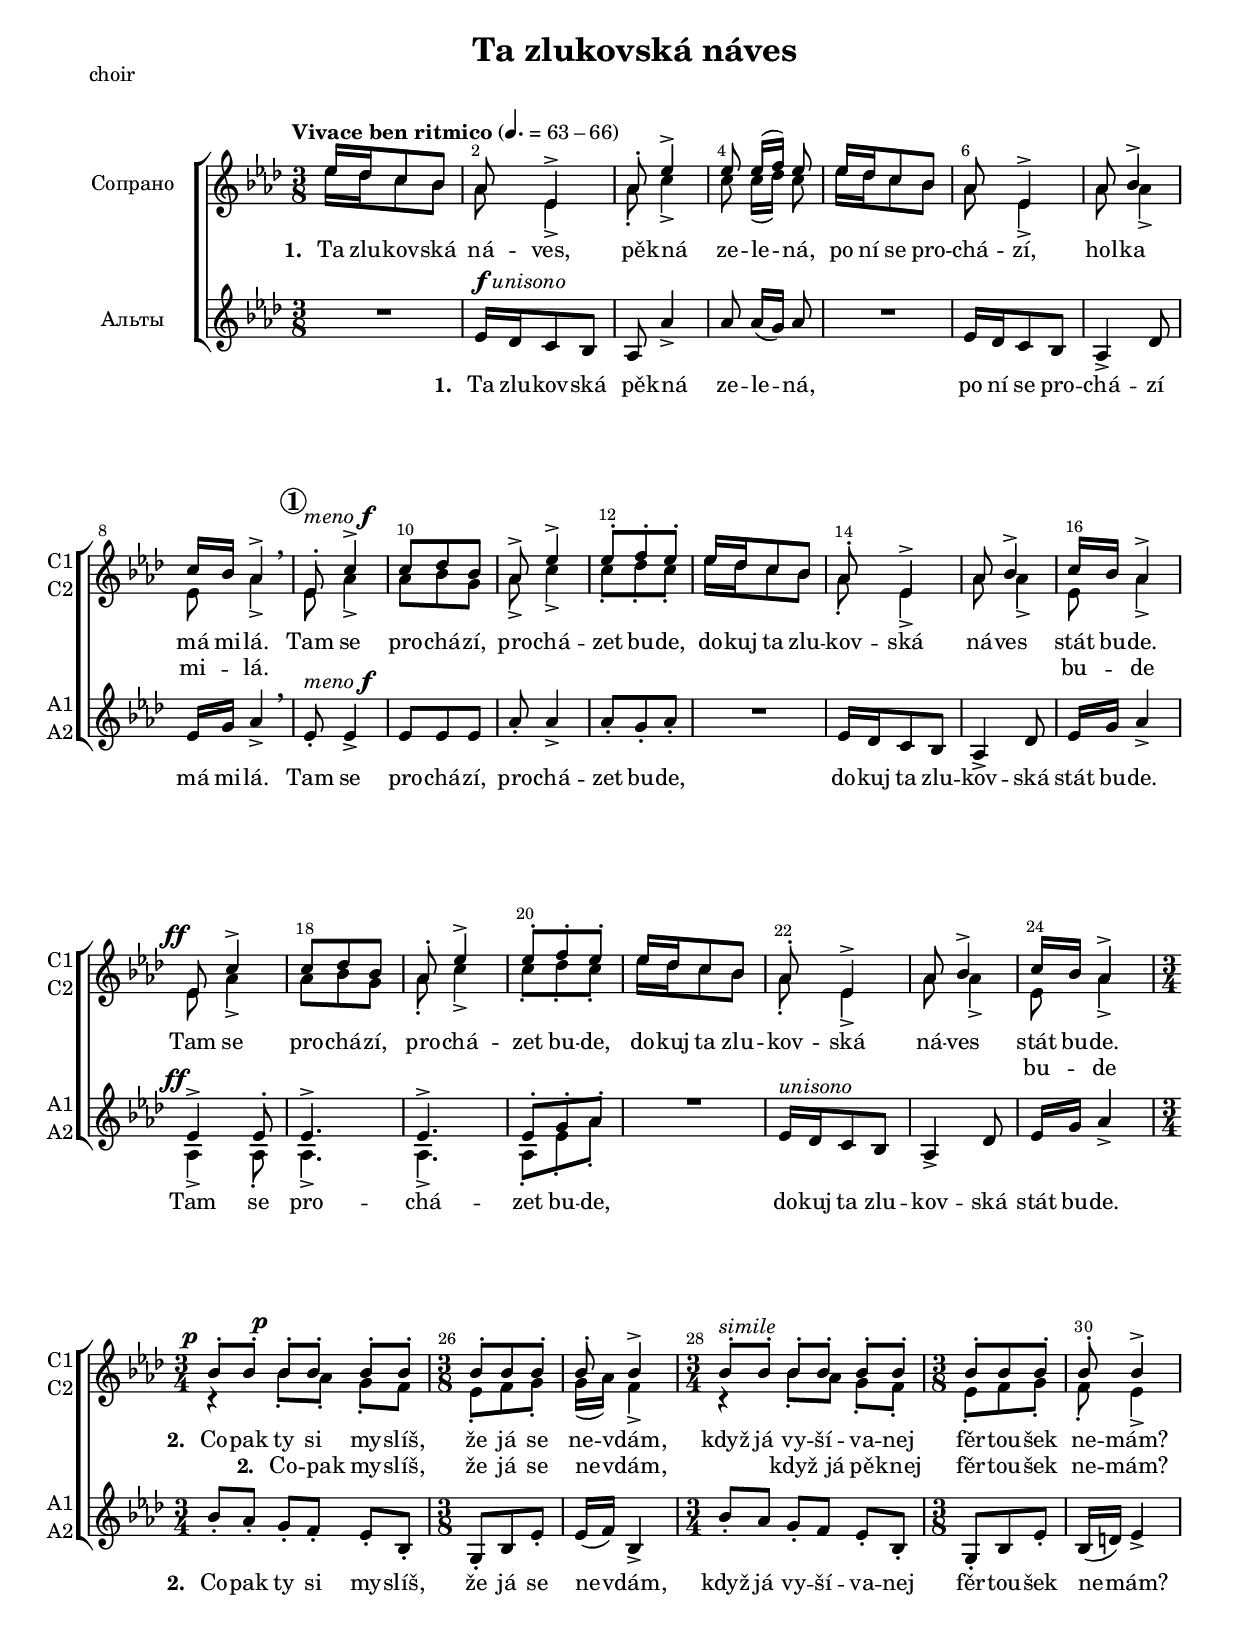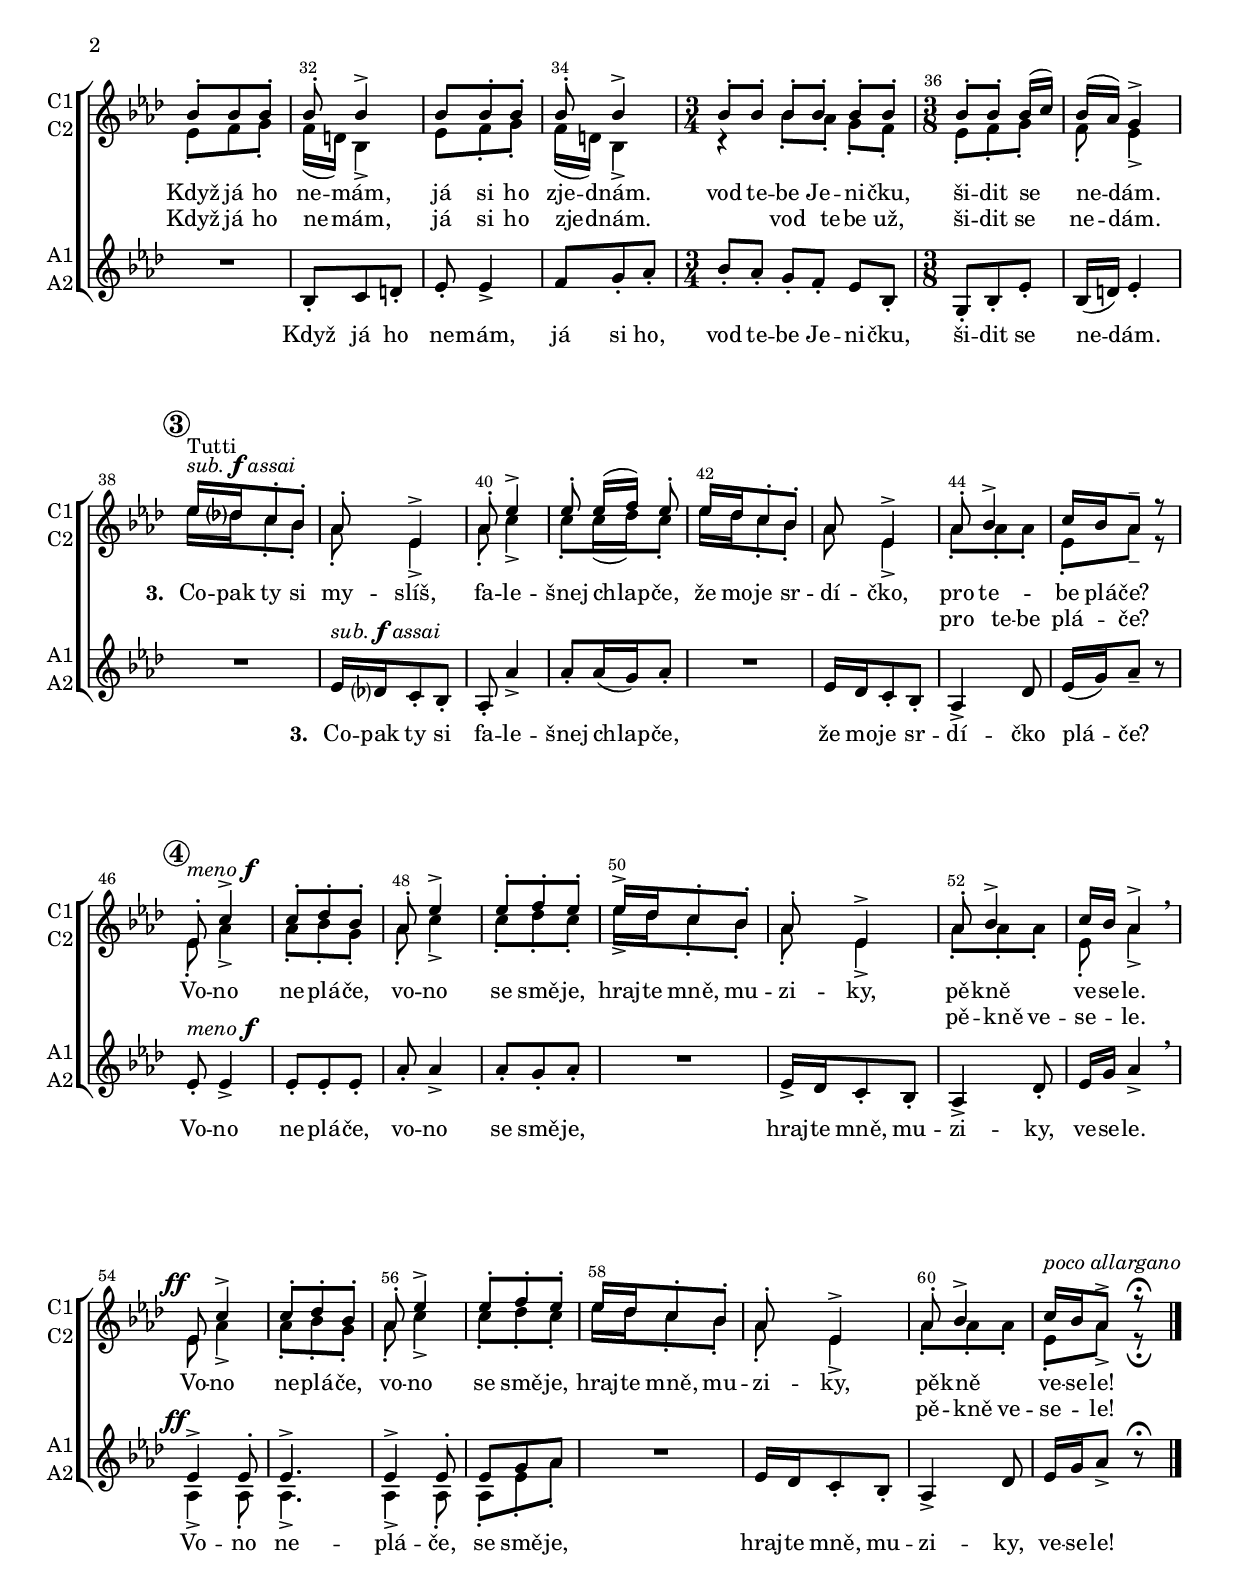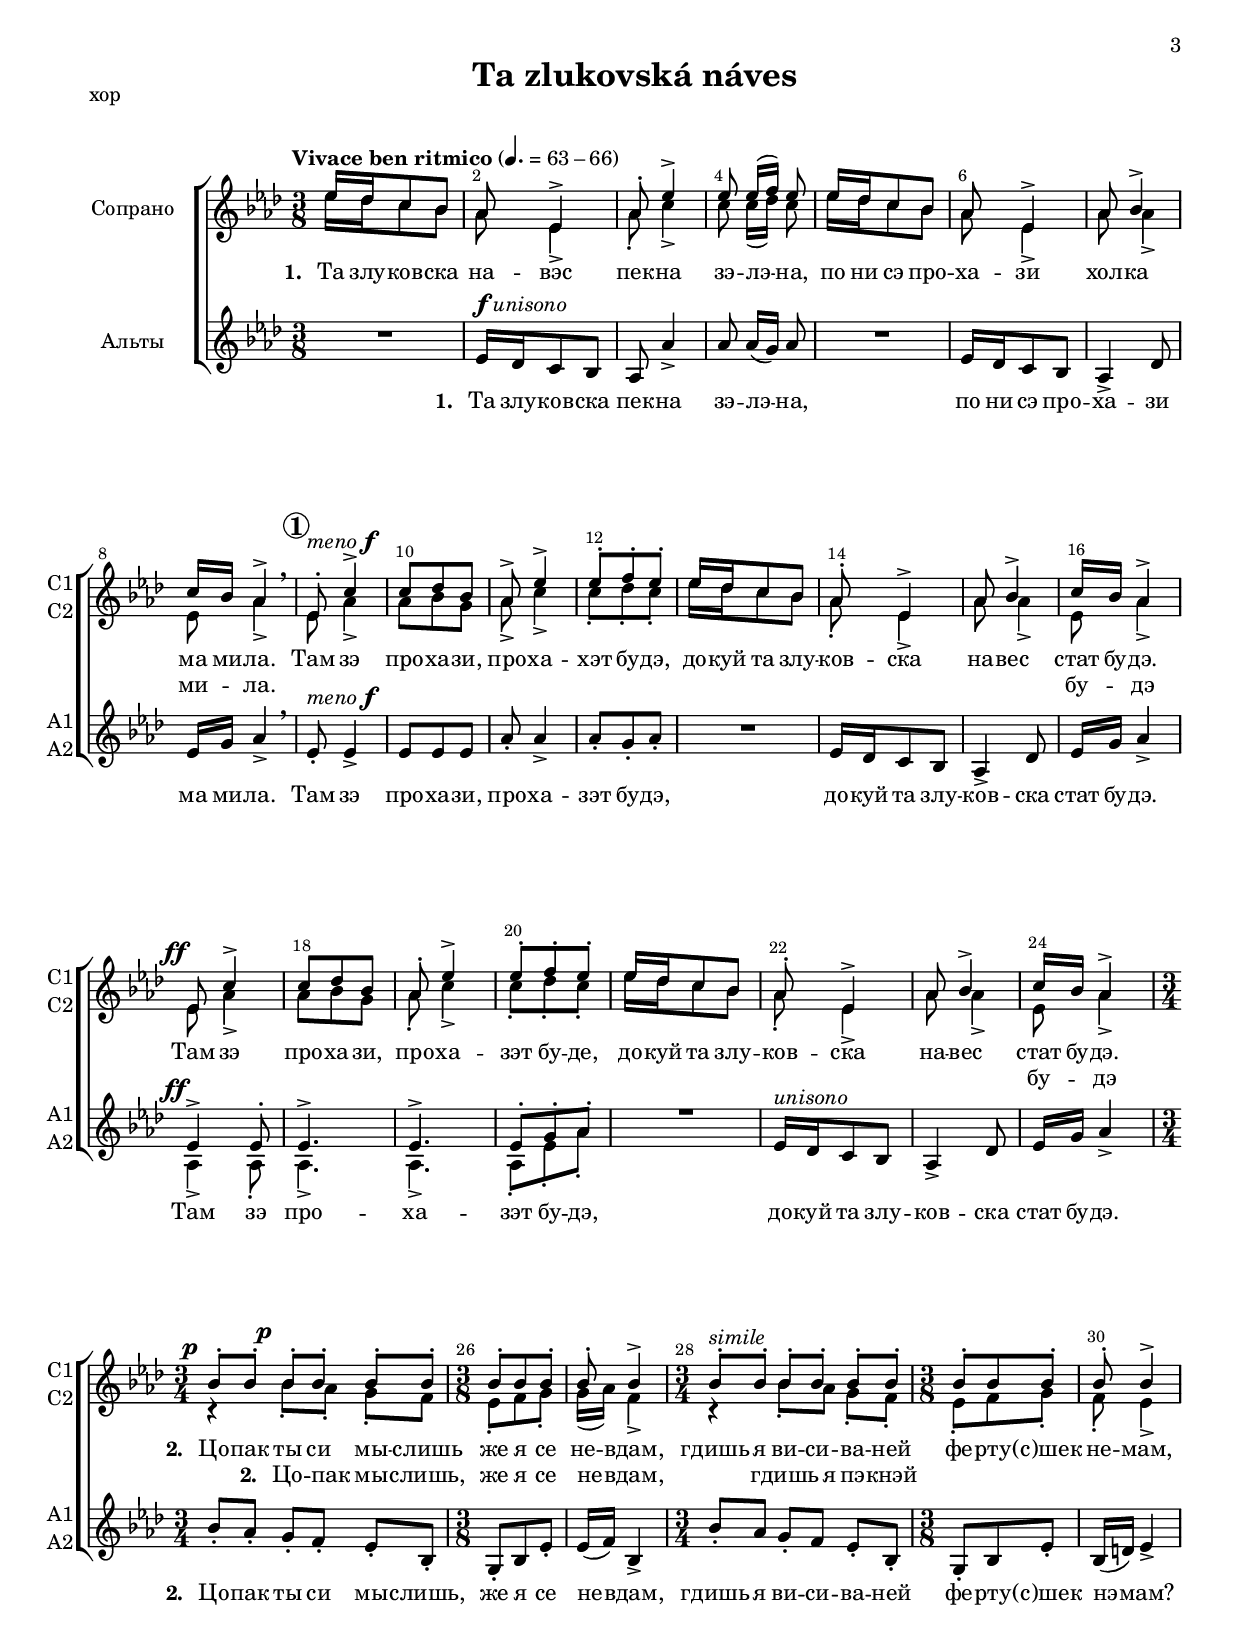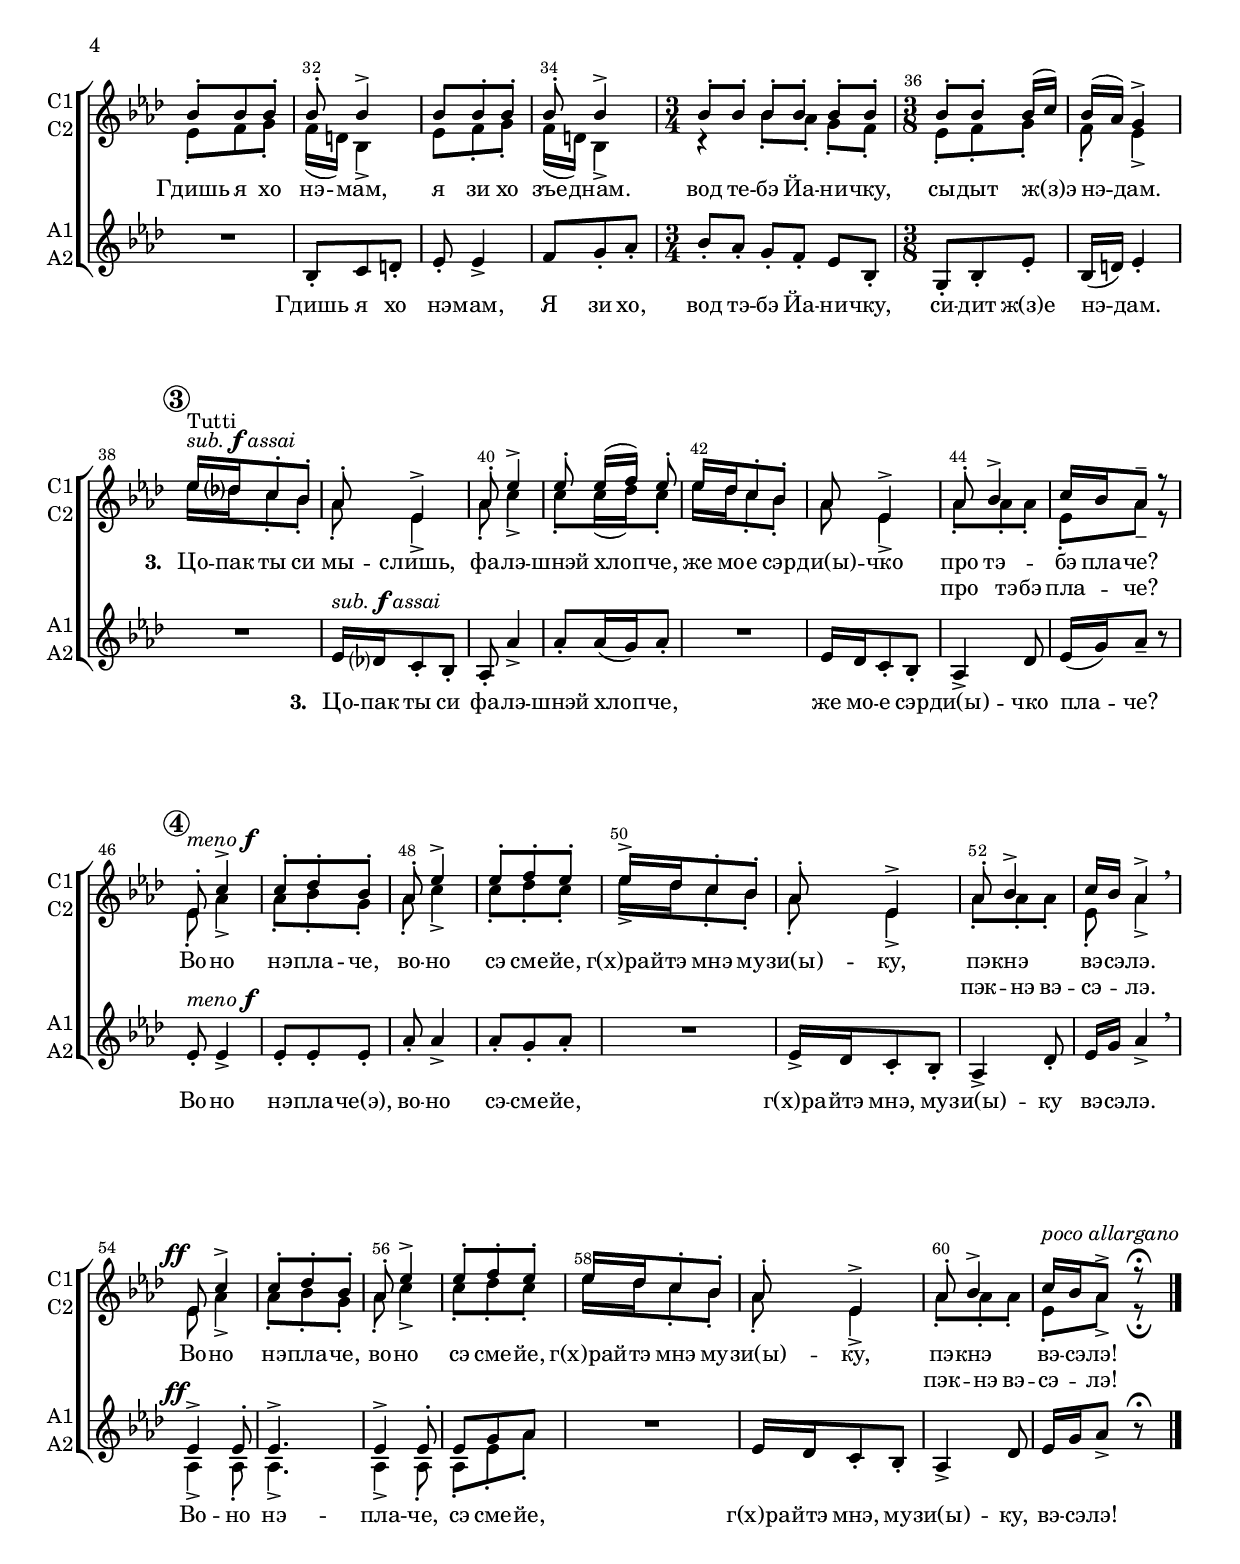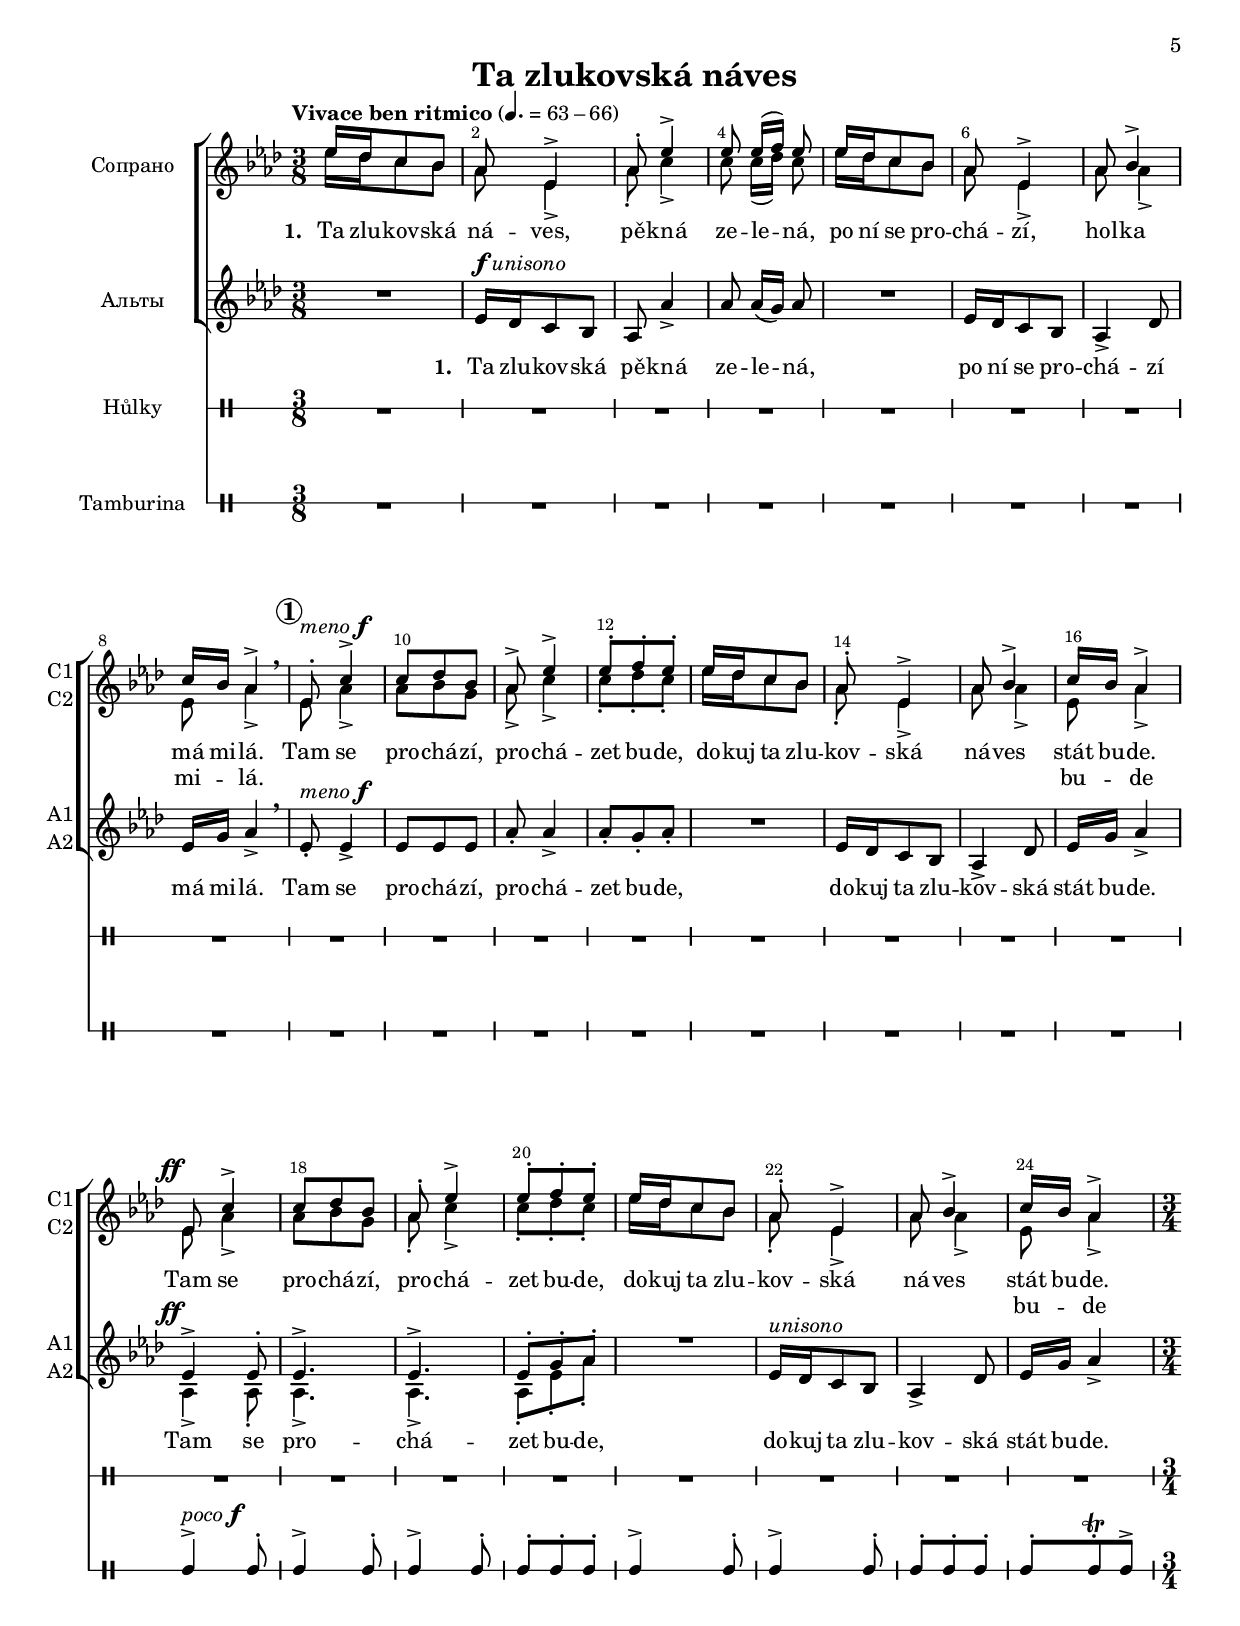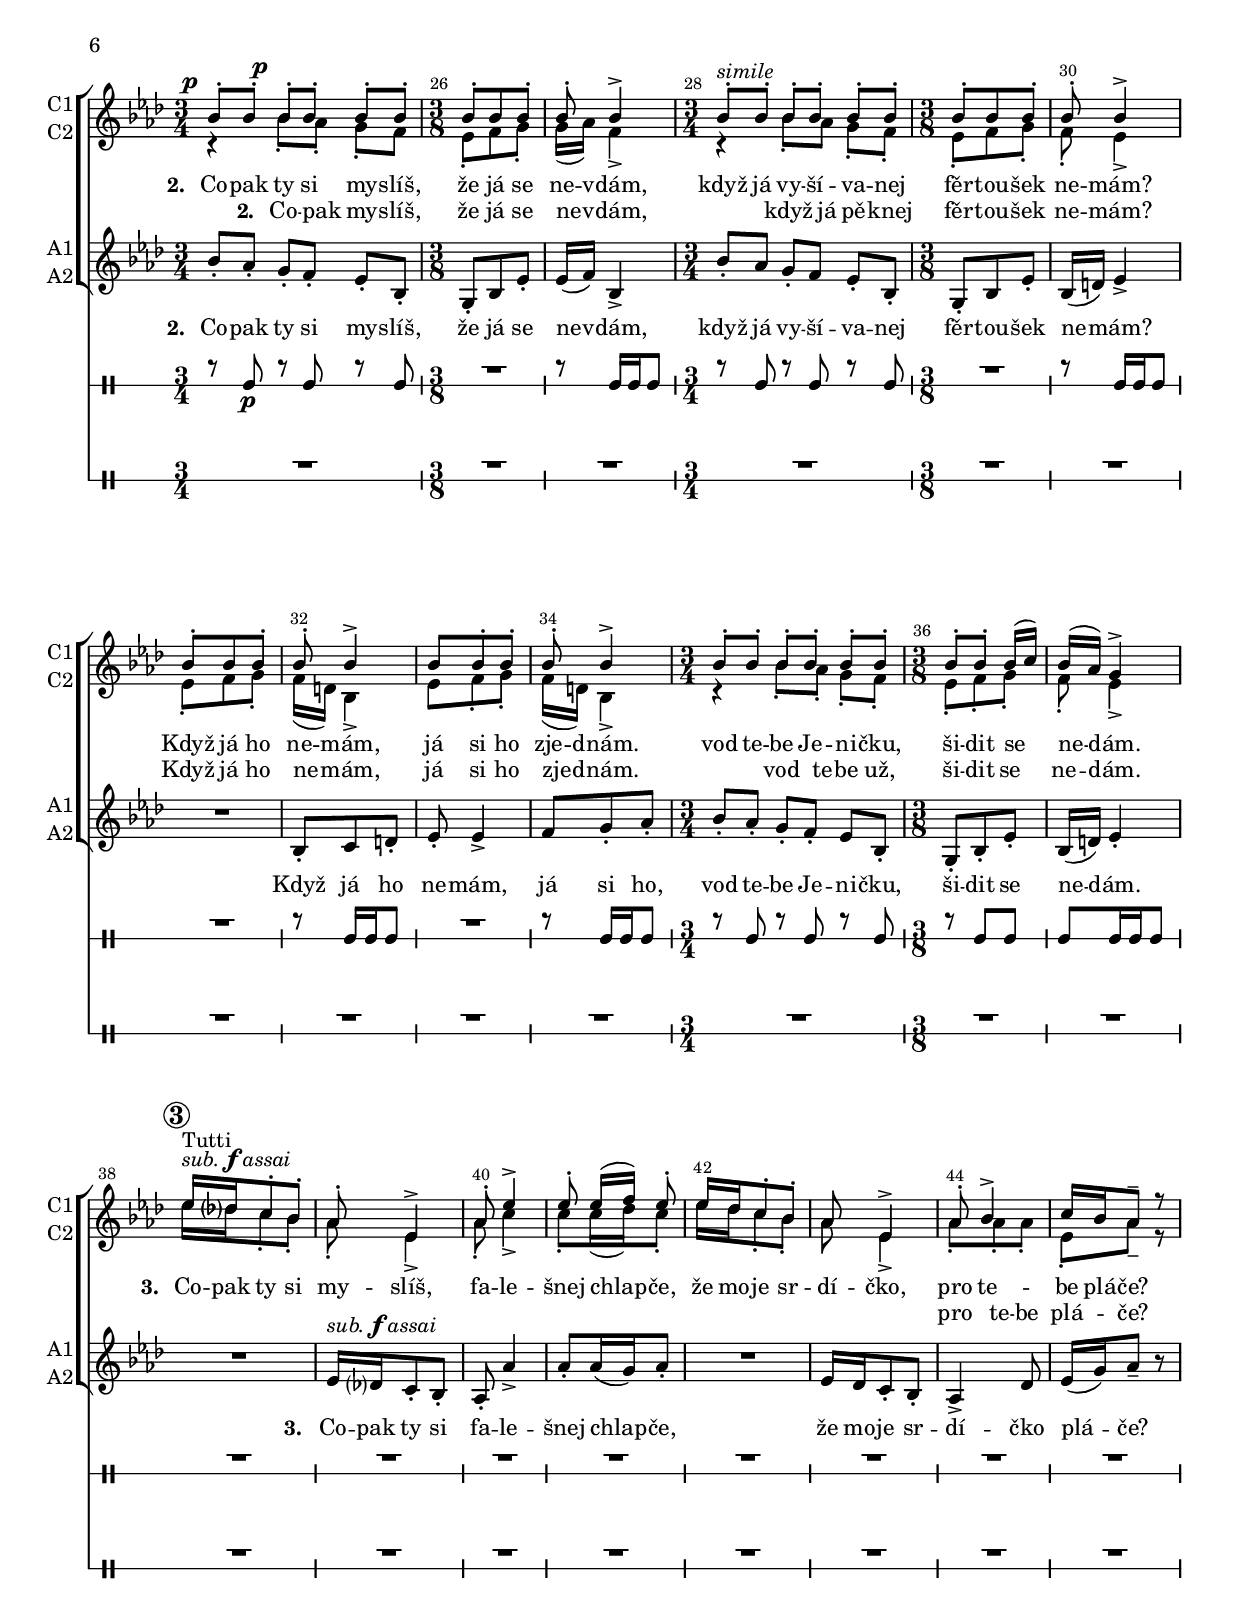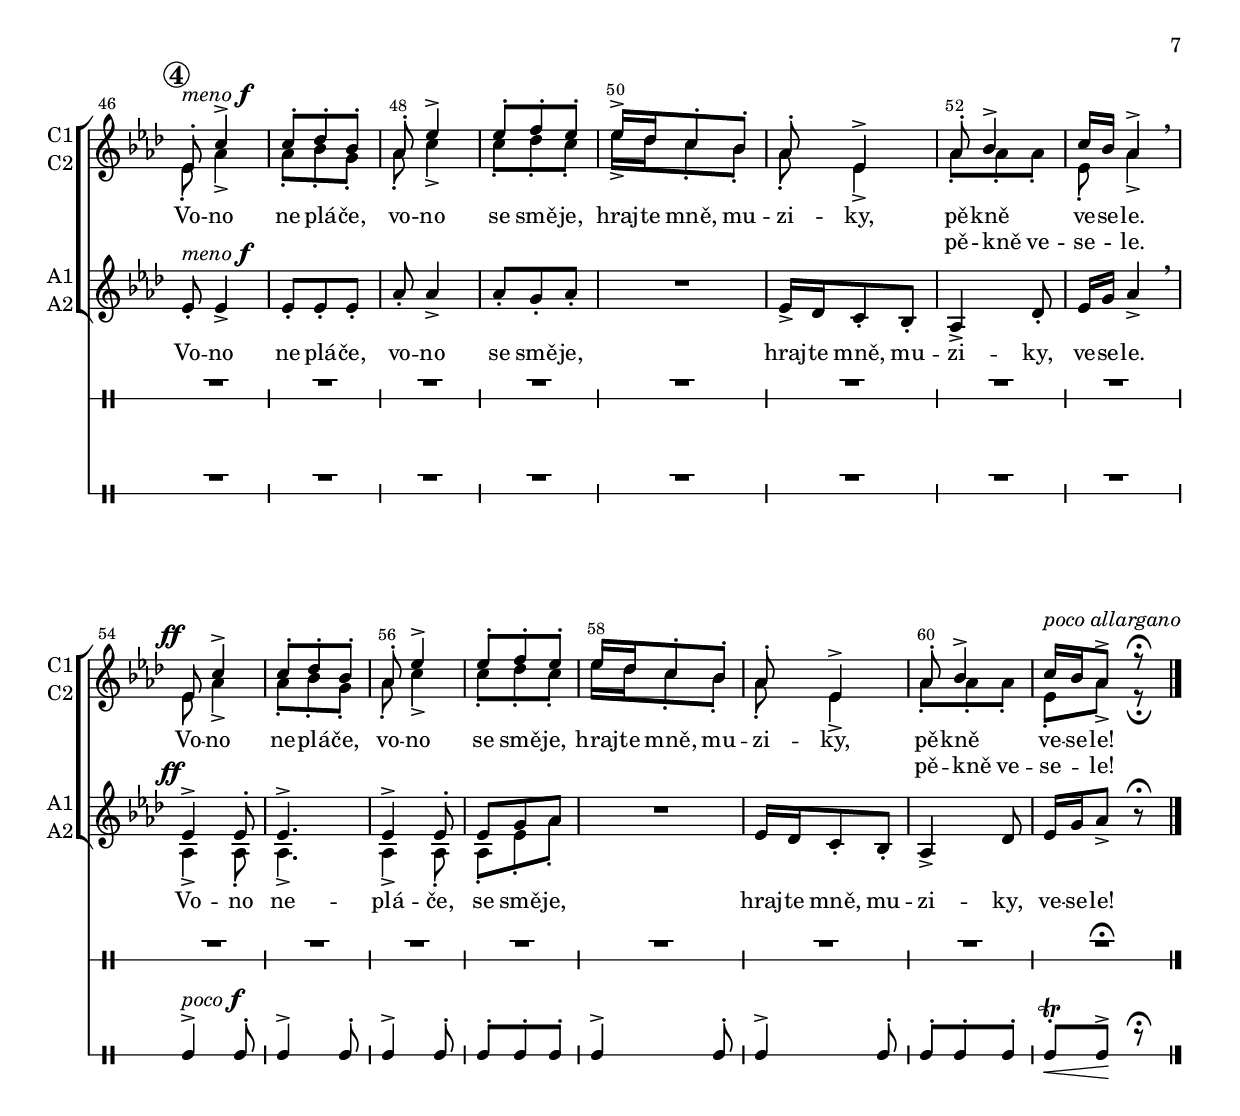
\version "2.24.0"

% закомментируйте строку ниже, чтобы получался pdf с навигацией
%#(ly:set-option 'point-and-click #f)
#(ly:set-option 'midi-extension "mid")
#(ly:set-option 'embed-source-code #t) % внедряем исходник как аттач к pdf
#(set-default-paper-size "a4")
#(set-global-staff-size 18)

\header {
  title = "Ta zlukovská náves"
  %composer = "Composer"
  % Удалить строку версии LilyPond 
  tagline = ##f
}


abr = { \break }
%abr = \tag #'BR { \break }
abr = {}

pbr = { \pageBreak }
%pbr = {}

breathes = { \once \override BreathingSign.text = \markup { \musicglyph #"scripts.tickmark" } \breathe }

bort = {  % Динамика: вместо f, p пишем по-русски гр., т. и т.д.
  \override DynamicText.stencil = #(lambda (grob)(
                                                   grob-interpret-markup grob (                         
                                                                                let (( dyntxt (ly:grob-property grob 'text ) )  )
                                                                                ( set! dyntxt (cond
                                                                                               (( equal? dyntxt "ff" ) "оч. гр." ) 
                                                                                               (( equal? dyntxt "f" ) "гр." )
                                                                                               (( equal? dyntxt "mf" ) "ум." )
                                                                                               (( equal? dyntxt "mp" ) "ум." )
                                                                                               (( equal? dyntxt "p" ) "т." )
                                                                                               )) #{ \markup \normal-text \italic $dyntxt #} )
                                                   )) }


melon = { \set melismaBusyProperties = #'() }
meloff = { \unset melismaBusyProperties }
solo = ^\markup\italic"Соло"
tutti =  ^\markup\italic"tutti"

co = \cadenzaOn
cof = \cadenzaOff
cb = { \cadenzaOff \bar "||" }
cbr = { \bar "" }
cbar = { \cadenzaOff \bar "|" \cadenzaOn }
stemOff = { \hide Staff.Stem }
nat = { \once \hide Accidental }
%stemOn = { \unHideNotes Staff.Stem }

% alternative breathe
breathes = { \once \override BreathingSign.text = \markup { \musicglyph #"scripts.tickmark" } \breathe }

% alternative partial - for repeats
partiall = { \set Timing.measurePosition = #(ly:make-moment -1/4) }

% compress multi-measure rests
multirests = { \override MultiMeasureRest.expand-limit = #1 \set Score.skipBars = ##t }

% mark with numbers in squares and circles
squaremarks = {  \set Score.rehearsalMarkFormatter = #format-mark-box-numbers }
circlemarks = { \set Score.rehearsalMarkFormatter = #format-mark-circle-numbers }

% move dynamics a bit left (to be not up/under the note, but before)
placeDynamicsLeft = { \override DynamicText.X-offset = #-2.5 }

%make visible number of every 2-nd bar
secondbar = {
  \override Score.BarNumber.break-visibility = #end-of-line-invisible
  \override Score.BarNumber.X-offset = #1
  \override Score.BarNumber.self-alignment-X = #LEFT
  \set Score.barNumberVisibility = #(every-nth-bar-number-visible 2)
}

global = {
  \numericTimeSignature
  \secondbar
  \multirests
  \placeDynamicsLeft
  \circlemarks
  
  \key as \major
  \time 3/8
}

sopvoice = \relative c'' {
  \global
  \dynamicUp
%  \autoBeamOff
  \tempo "Vivace ben ritmico" 4.=63-66
  es16 des c8 bes |
  as es4-> |
  as8-. es'4-> |
  es8 es16[( f]) es8 |
  es16 des c8 bes | \abr
  
  as8 es4-> |
  as8 bes4-> |
  c16 bes as4-> \breathe |
  es8-.^\markup\italic {meno \dynamic f} c'4-> |
  c8 des bes |
  as-> es'4-> |
  es8-. f-. es-. | \abr
  
  es16 des c8 bes |
  as-. es4-> |
  as8 bes4-> |
  c16 bes as4-> |
  es8\ff c'4-> |
  c8 des bes |
  as-. es'4-> | \abr
  
  es8-. f-. es-. |
  es16 des c8 bes |
  as-. es4-> |
  as8 bes4-> |
  c16 bes as4-> | \abr
  
  %page 2
  \time 3/4
  bes8\p-.[ bes-.] bes-.[ bes-.] bes-. bes-.
  \time 3/8
  bes-. bes bes-. |
  bes-. bes4-> |
  \time 3/4 bes8-.^\markup\italic"simile"[ bes-.] bes-.[ bes-.] bes-. bes-. | \abr
  
  \time 3/8 bes-. bes bes-. |
  bes-. bes4-> |
  bes8-. bes bes-. |
  bes-. bes4-> |
  bes8 bes-. bes-. |
  bes-. bes4-> | \abr
  
  \time 3/4
  bes8-.[ bes-.] bes-.[ bes-.] bes-. bes-. |
  \time 3/8
  bes8-. bes-. bes16[( c]) |
  bes[( as]) g4-> |
  \mark 3
  es'16^\markup{\italic sub. \dynamic f \italic assai}^\markup"Tutti"des? c8-. bes-. |
  as-. es4-> |
  as8-. es'4-> | \abr
  
  %page 3
  es8-. es16[( f]) es8-. |
  es16 des c8-. bes-. |
  as8 es4-> |
  as8-. bes4-> |
  c16 bes as8-- r |
  \mark 4 es8-.^\markup{\italic meno \dynamic f} c'4-> |
  c8-. des-. bes-. | \abr
  
  as-. es'4-> |
  es8-. f-. es-. |
  es16-> des c8-. bes-. |
  as-. es4-> |
  as8-. bes4-> |
  c16 bes as4-> \breathe |
  es8\ff c'4-> | \abr
  
  c8-. des-. bes-. |
  as-. es'4-> |
  es8-. f-. es-. |
  es16 des c8-. bes-. |
  as-. es4-> |
  as8-. bes4-> |
  c16^\markup\italic"poco allargano" bes as8-> r8\fermata \bar "|."
  
  
}


altvoice = \relative c'' {
  \global
  \dynamicUp
%  \autoBeamOff
  es16 des c8 bes |
  as es4-> |
  as8-. c4-> |
  c8 c16[( des]) c8 |
  es16 des c8 bes | \abr
  
   as8 es4-> |
  as8 as4-> |
  es8 as4-> |
  es8 as4-> |
  as8 bes g |
  as-> c4-> |
  c8-. des-. c-. | \abr
  
  es16 des c8 bes |
  as-. es4-> |
  as8 as4-> |
  es8 as4-> |
  es8 as4-> |
  as8 bes g |
  as-. c4-> | \abr
  
  c8-. des-. c-. |
  es16 des c8 bes |
  as-. es4-> |
  as8 as4-> |
  es8 as4-> | \abr
  
  %page 2
  r4 bes8-.\p[ as-.] g-. f |
  es-. f g-. |
  g16[( as]) f4-> |
  r4 bes8-.[ as] g-. f-. |
  
  es8-. f g-. |
  f-. es4-> |
  es8-. f g-. |
  f16[( d]) bes4-> |
  es8 f-. g-. |
  f16[( d]) bes4-> |
  
  r4 bes'8-.[ as-.] g-. f-. |
  es-. f-. g-. |
  f-. es4-> |
  es'16 des? c8-. bes-. |
  as-. es4-> |
  as8-. c4->
  
  %page 3
  c8-. c16( des]) c8-. |
  es16 des c8-. bes-. |
  as es4-> |
  as8-. as-. as-. |
  es-. as8-- r8 |
  es8-. as4-> |
  as8-. bes-. g-. |
  
  as-. c4-> |
  c8-. des-. c-. |
  es16-> des c8-. bes-. |
  as-. es4-> |
  as8-. as-. as-. |
  es-. as4-> |
  es8 as4-> |
  
  as8-. bes-. g-. |
  as-. c4-> |
  c8-. des-. c-. |
  es16 des c8-. bes-. |
  as-. es4-> |
  as8-. as-. as-. |
  es-. as-> r8\fermata
  
}


tenorvoice = \relative c' {
  \global
  \dynamicUp
%  \autoBeamOff
  \oneVoice R4.
  es16^\markup{\dynamic f \italic unisono} des c8 bes |
  as8 as'4-> |
  as8 as16[( g]) as8 |
  R4. |
  
  es16 des c8 bes |
  as4-> des8 |
  es16 g as4-> \breathe \mark 1|
  es8-.^\markup{\italic meno \dynamic f} es4-> |
  es8 es es |
  as8-. as4-> |
  as8-. g-. as-. |
  
  R4. |
  es16 des c8 bes |
  as4-> des8 |
  es16 g as4-> |
  \voiceOne es4\ff-> es8-. |
  es4.-> |
  es-> |
  
  es8-. g-. as-. |
  R4. |
  \oneVoice es16^\markup\italic"unisono" des c8 bes |
  as4-> des8 |
  es16 g as4->
  
  %page 2
  bes8-.[ as-.] g-.[ f-.] es-. bes-. |
  g-. bes es-. |
  es16[( f]) bes,4-> |
  bes'8-.[ as] g-.[ f] es-. bes-. |
  
  g8-. bes es-. |
  bes16[( d]) es4-> |
  R4. |
  bes8-. c d-. |
  es-. es4-> |
  f8 g-. as-. |
  
  bes8-.[ as-.] g-.[ f-.] es bes-. |
  g8-. bes-. es-. |
  bes16[( d]) es4-. |
  R4.
  es16^\markup{\italic sub. \dynamic f \italic assai} des? c8-. bes-. |
  as-. as'4-> |
  
  % page 3
  as8-. as16( g) as8-. |
  R4. |
  es16 des c8-. bes-. |
  as4-> des8 |
  es16( g) as8-- r |
  es8-.^\markup{\italic meno \dynamic f} es4-> |
  es8-. es-. es-. |
  
  as-. as4-> |
  as8-. g-. as-. |
  R4. |
  es16-> des c8-. bes-. |
  as4-> des8-. |
  es16 g as4-> \breathe |
  \voiceOne es4->\ff es8-. |
  es4.-> |
  es4-> es8-. |
  es g as |
  \oneVoice 
  R4. |
  es16 des c8-. bes-. |
  as4-> des8 |
  es16 g as8-> r8\fermata
}


bassvoice = \relative c' {
  \global
%  \dynamicUp
%  \autoBeamOff
  s4.*16
  as4-> as8-. |
  as4.-> as-> |
  as8-. es'-. as-.
  s4.*4
  
  s4.*19
  
  s4.*13
  as,4-> as8-.
  as4.-> |
  as4-> as8-. |
  as-. es'-. as-. |
  s4.*4
}

hulky = \drummode {
  R4.*24
  \voiceOne r8 tamb8\p r tamb r tamb |
  R4. |
  r8 tamb16 tamb tamb8 |
  r8 tamb r tamb r tamb |
  R4. r8 tamb16 tamb tamb8 |
  R4. r8 tamb16 tamb tamb8 |
  R4. r8 tamb16 tamb tamb8 |
  
  r8 tamb r tamb r tamb |
  r tamb tamb |
  tamb tamb16 tamb tamb8 |
  R4.*3
  
  R4.*20
  R4.\fermata
}

tamburina = \drummode {
  R4.*16
  \voiceOne gui4->-\markup{\italic poco \dynamic f} tamb8-. |
  gui4-> tamb8-. |
  gui4-> tamb8-. |
  
  tamb8-. tamb-. tamb-. |
  gui4-> tamb8-. |
  gui4-> tamb8-. |
  tamb8-. tamb-. tamb-. |
  tamb8-. tamb-.\trill tamb->
  
  R4.*19
  
  R4.*13
   gui4->-\markup{\italic poco \dynamic f} tamb8-. |
     gui4-> tamb8-. |
  gui4-> tamb8-. |
    tamb8-. tamb8-. tamb8-. |
  gui4-> tamb8-. |
  gui4-> tamb8-. |
    tamb8-. tamb8-. tamb8-. |
  tamb8-.\trill\< tamb8->\! r8\fermata
}

percussia = <<
      \new DrumStaff \with{
      instrumentName = "Hůlky"
     drumStyleTable = #percussion-style
    \override StaffSymbol.line-count = #1
  } \hulky
  
      \new DrumStaff \with{
        instrumentName = "Tamburina"
    drumStyleTable = #percussion-style
    \override StaffSymbol.line-count = #1
  } \tamburina
>>

lyricsopi = \lyricmode {
  \set stanza = "1. " Ta zlu -- kov -- ská ná -- ves, pě -- kná ze -- le -- ná, po ní se pro -- 
  chá -- zí, hol -- ka má mi -- lá. Tam se pro -- chá -- zí, pro -- chá -- zet bu -- de,
do -- kuj ta zlu -- kov -- ská ná -- ves stát bu -- de. Tam se pro -- chá -- zí, pro -- chá -- 
zet bu -- de, do -- kuj ta zlu -- kov -- ská ná -- ves stát bu -- de.


\set stanza = "2. " Co -- pak ty si my -- slíš, že já se ne -- vdám, když já vy -- ší -- va -- nej
fěr -- tou -- šek ne -- mám? Když já ho ne -- mám, já si ho zje -- dnám.
vod te -- be Je -- ni -- čku, ši -- dit se ne -- dám. \set stanza = "3. " Co -- pak ty si my -- slíš, fa -- le -- 

šnej chlap -- če, že mo -- je sr -- dí -- čko, pro te -- be plá -- če? Vo -- no ne -- plá -- če,
vo -- no se smě -- je, hraj -- te mně,  mu -- zi -- ky,  pě -- kně ve -- se -- le. Vo -- no
ne -- plá -- če, vo -- no se smě -- je, hraj -- te mně,  mu -- zi -- ky,  pě -- kně ve -- se -- le!
}

lyricsopii = \lyricmode {
  \repeat unfold 19 \skip 1
  mi -- lá.
  \repeat unfold 18 \skip 1
  bu -- de
  \repeat unfold 18 \skip 1
  bu -- de
  
  
  \set stanza = "2. " Co -- pak my -- slíš, že já se ne -- vdám, když já    pě -- knej
fěr -- tou -- šek ne -- mám? Když já ho ne -- mám, já si ho zje -- dnám.
vod te -- be už, ši -- dit se ne -- dám.
  
 \repeat unfold 17 \skip 1
 pro te -- be plá -- če? 
 
 \repeat unfold 16 \skip 1
 pě -- kně ve -- se -- le. 
 
  \repeat unfold 16 \skip 1
 pě -- kně ve -- se -- le!
}

lyricalt = \lyricmode {
 \set stanza = "1. "  Ta zlu -- kov -- ská pě -- kná ze -- le -- ná,
po ní se pro -- chá -- zí má mi -- lá. Tam se pro -- chá -- zí, pro -- chá -- zet bu -- de,
do -- kuj ta zlu -- kov -- ská stát bu -- de. Tam se pro -- chá -- 
zet bu -- de, do -- kuj ta zlu -- kov -- ská stát bu -- de.

\set stanza = "2. " Co -- pak ty si my -- slíš, že já se ne -- vdám, když já vy -- ší -- va -- nej
fěr -- tou -- šek ne -- mám? Když já ho ne -- mám, já si ho,
vod te -- be Je -- ni -- čku, ši -- dit se ne -- dám. \set stanza = "3. " Co -- pak ty si fa -- le -- 

šnej chlap -- če, že mo -- je sr -- dí -- čko plá -- če? Vo -- no ne -- plá -- če,
vo -- no se smě -- je, hraj -- te mně,  mu -- zi -- ky, ve -- se -- le. Vo -- no
ne -- plá -- če, se smě -- je, hraj -- te mně,  mu -- zi -- ky, ve -- se -- le!
}

lyricsopir = \lyricmode {
  \set stanza = "1. " Та злу -- ков -- ска на -- вэс пек -- на зэ -- лэ -- на, по ни сэ про --
  ха -- зи хол -- ка ма ми -- ла. Там зэ про -- ха -- зи, про -- ха -- хэт бу -- дэ,
до -- куй та злу -- ков -- ска на -- вес стат бу -- дэ. Там зэ про -- ха -- зи, про -- ха --
зэт бу -- де, до -- куй та злу -- ков -- ска на -- вес стат бу -- дэ.


\set stanza = "2. " Цо -- пак ты си мы -- слишь же я се не -- вдам, гдишь я ви -- си -- ва -- ней
фе -- рту -- (с)шек не -- мам, Гдишь я хо нэ -- мам, я зи хо зъе -- днам.
вод те -- бэ Йа -- ни -- чку, сы -- дыт ж(з)э нэ -- дам. \set stanza = "3. " Цо -- пак ты си мы -- слишь, фа -- лэ --

шнэй хлоп -- че, же мо -- е сэр -- ди(ы) -- чко про тэ -- бэ пла -- че? Во -- но нэ -- пла -- че,
во -- но сэ сме -- йе, г(х)рай -- тэ мнэ му -- зи(ы) -- ку,  пэ -- кнэ вэ -- сэ -- лэ. Во -- но
нэ -- пла -- че, во -- но сэ сме -- йе, г(х)рай -- тэ мнэ му -- зи(ы) -- ку,  пэ -- кнэ вэ -- сэ -- лэ!
}

lyricsopiir = \lyricmode {
  \repeat unfold 19 \skip 1
  ми -- ла.
  \repeat unfold 18 \skip 1
  бу -- дэ
  \repeat unfold 18 \skip 1
  бу -- дэ
  
  
  \set stanza = "2. " Цо -- пак мы -- слишь, же  я се не -- вдам, гдишь я пэ -- кнэй
\repeat unfold 24 \skip 1
  
 \repeat unfold 17 \skip 1
 про тэ -- бэ пла -- че? 
 
 \repeat unfold 16 \skip 1
 пэк -- нэ вэ -- сэ -- лэ. 
 
  \repeat unfold 16 \skip 1
 пэк -- нэ вэ -- сэ -- лэ!
}

lyricaltr = \lyricmode {
 \set stanza = "1. "  Та злу -- ков -- ска пек -- на зэ -- лэ -- на,
по ни сэ про -- ха -- зи ма ми -- ла. Там зэ про -- ха -- зи, про -- ха -- зэт бу -- дэ,
до -- куй та злу -- ков -- ска стат бу -- дэ. Там зэ про -- ха -- 
зэт бу -- дэ, до -- куй та злу -- ков -- ска стат бу -- дэ.

\set stanza = "2. " Цо -- пак ты си мы -- слишь, же я се не -- вдам, гдишь я ви -- си -- ва -- ней
фе -- рту -- (с)шек нэ -- мам? Гдишь я хо нэ -- мам, Я зи хо,
вод тэ -- бэ Йа -- ни -- чку, си -- дит ж(з)е нэ -- дам. \set stanza = "3. " Цо -- пак ты си фа -- лэ -- 

шнэй хлоп -- че, же мо -- е сэр -- ди(ы) -- чко пла -- че? Во -- но нэ -- пла -- че(э),
во -- но сэ -- сме -- йе, г(х)ра -- йтэ мнэ, му -- зи(ы) -- ку вэ -- сэ -- лэ. Во -- но
нэ -- пла -- че, сэ сме -- йе, г(х)ра -- йтэ мнэ, му -- зи(ы) -- ку, вэ -- сэ -- лэ!
}

  \paper {
    top-margin = 15
    left-margin = 15
    right-margin = 10
    bottom-margin = 15
    indent = 20
    ragged-bottom = ##f
    %  system-separator-markup = \slashSeparator
    
  }
  
  \bookpart {
\header {
  piece = "choir"
  
}
  \score {
    %  \transpose c bes {
    %  \removeWithTag #'BR
    <<
    \new ChoirStaff <<
      \new Staff = "upstaff" \with {
        instrumentName = "Сопрано"
        shortInstrumentName = \markup { \right-column { "С1" "С2"  } }
        midiInstrument = "voice oohs"
        %        \RemoveEmptyStaves
      } <<
        \new Voice = "soprano" { \voiceOne \sopvoice }
        \new Voice  = "alto" { \voiceTwo \altvoice }
      >> 
      
      \new Lyrics \lyricsto "soprano" { \lyricsopi }
      \new Lyrics \lyricsto "alto" { \lyricsopii }
      % alternative lyrics above up staff
      %\new Lyrics \with {alignAboveContext = "upstaff"} \lyricsto "soprano" \lyricst
      
      \new Staff = "downstaff" \with {
        instrumentName = "Альты"
        shortInstrumentName = \markup { \right-column { "А1" "А2" } }
        midiInstrument = "voice oohs"
      } <<
        \new Voice = "tenor" {  \tenorvoice }
        \new Voice = "bass" {  \voiceTwo \bassvoice }
      >>
      
      \new Lyrics \lyricsto "tenor" { \lyricalt }
    >>
    >>
    %  }  % transposeµ
    \layout {
      %    #(layout-set-staff-size 20)
      \context {
        \Score
      }
      \context {
        \Staff
        %        \RemoveEmptyStaves
        %        \RemoveAllEmptyStaves
      }
      %Metronome_mark_engraver
    }
  }
}

  \bookpart {
\header {
  piece = "хор"
  
}
  \score {
    %  \transpose c bes {
    %  \removeWithTag #'BR
    <<
    \new ChoirStaff <<
      \new Staff = "upstaff" \with {
        instrumentName = "Сопрано"
        shortInstrumentName = \markup { \right-column { "С1" "С2"  } }
        midiInstrument = "voice oohs"
        %        \RemoveEmptyStaves
      } <<
        \new Voice = "soprano" { \voiceOne \sopvoice }
        \new Voice  = "alto" { \voiceTwo \altvoice }
      >> 
      
      \new Lyrics \lyricsto "soprano" { \lyricsopir }
      \new Lyrics \lyricsto "alto" { \lyricsopiir }
      % alternative lyrics above up staff
      %\new Lyrics \with {alignAboveContext = "upstaff"} \lyricsto "soprano" \lyricst
      
      \new Staff = "downstaff" \with {
        instrumentName = "Альты"
        shortInstrumentName = \markup { \right-column { "А1" "А2" } }
        midiInstrument = "voice oohs"
      } <<
        \new Voice = "tenor" {  \tenorvoice }
        \new Voice = "bass" {  \voiceTwo \bassvoice }
      >>
      
      \new Lyrics \lyricsto "tenor" { \lyricaltr }
    >>
    >>
    %  }  % transposeµ
    \layout {
      %    #(layout-set-staff-size 20)
      \context {
        \Score
      }
      \context {
        \Staff
        %        \RemoveEmptyStaves
        %        \RemoveAllEmptyStaves
      }
      %Metronome_mark_engraver
    }
  }
}
  
\bookpart {

  \score {
    %  \transpose c bes {
    %  \removeWithTag #'BR
    <<
    \new ChoirStaff <<
      \new Staff = "upstaff" \with {
        instrumentName = "Сопрано"
        shortInstrumentName = \markup { \right-column { "С1" "С2"  } }
        midiInstrument = "voice oohs"
        %        \RemoveEmptyStaves
      } <<
        \new Voice = "soprano" { \voiceOne \sopvoice }
        \new Voice  = "alto" { \voiceTwo \altvoice }
      >> 
      
      \new Lyrics \lyricsto "soprano" { \lyricsopi }
      \new Lyrics \lyricsto "alto" { \lyricsopii }
      % alternative lyrics above up staff
      %\new Lyrics \with {alignAboveContext = "upstaff"} \lyricsto "soprano" \lyricst
      
      \new Staff = "downstaff" \with {
        instrumentName = "Альты"
        shortInstrumentName = \markup { \right-column { "А1" "А2" } }
        midiInstrument = "voice oohs"
      } <<
        \new Voice = "tenor" {  \tenorvoice }
        \new Voice = "bass" {  \voiceTwo \bassvoice }
      >>
      
      \new Lyrics \lyricsto "tenor" { \lyricalt }
    >>
   \percussia
    >>
    %  }  % transposeµ
    \layout {
      %    #(layout-set-staff-size 20)
      \context {
        \Score
      }
      \context {
        \Staff
        %        \RemoveEmptyStaves
                \RemoveAllEmptyStaves
      }
      %Metronome_mark_engraver
    }
    \midi {
      \tempo 8=80
    }
  }
}
